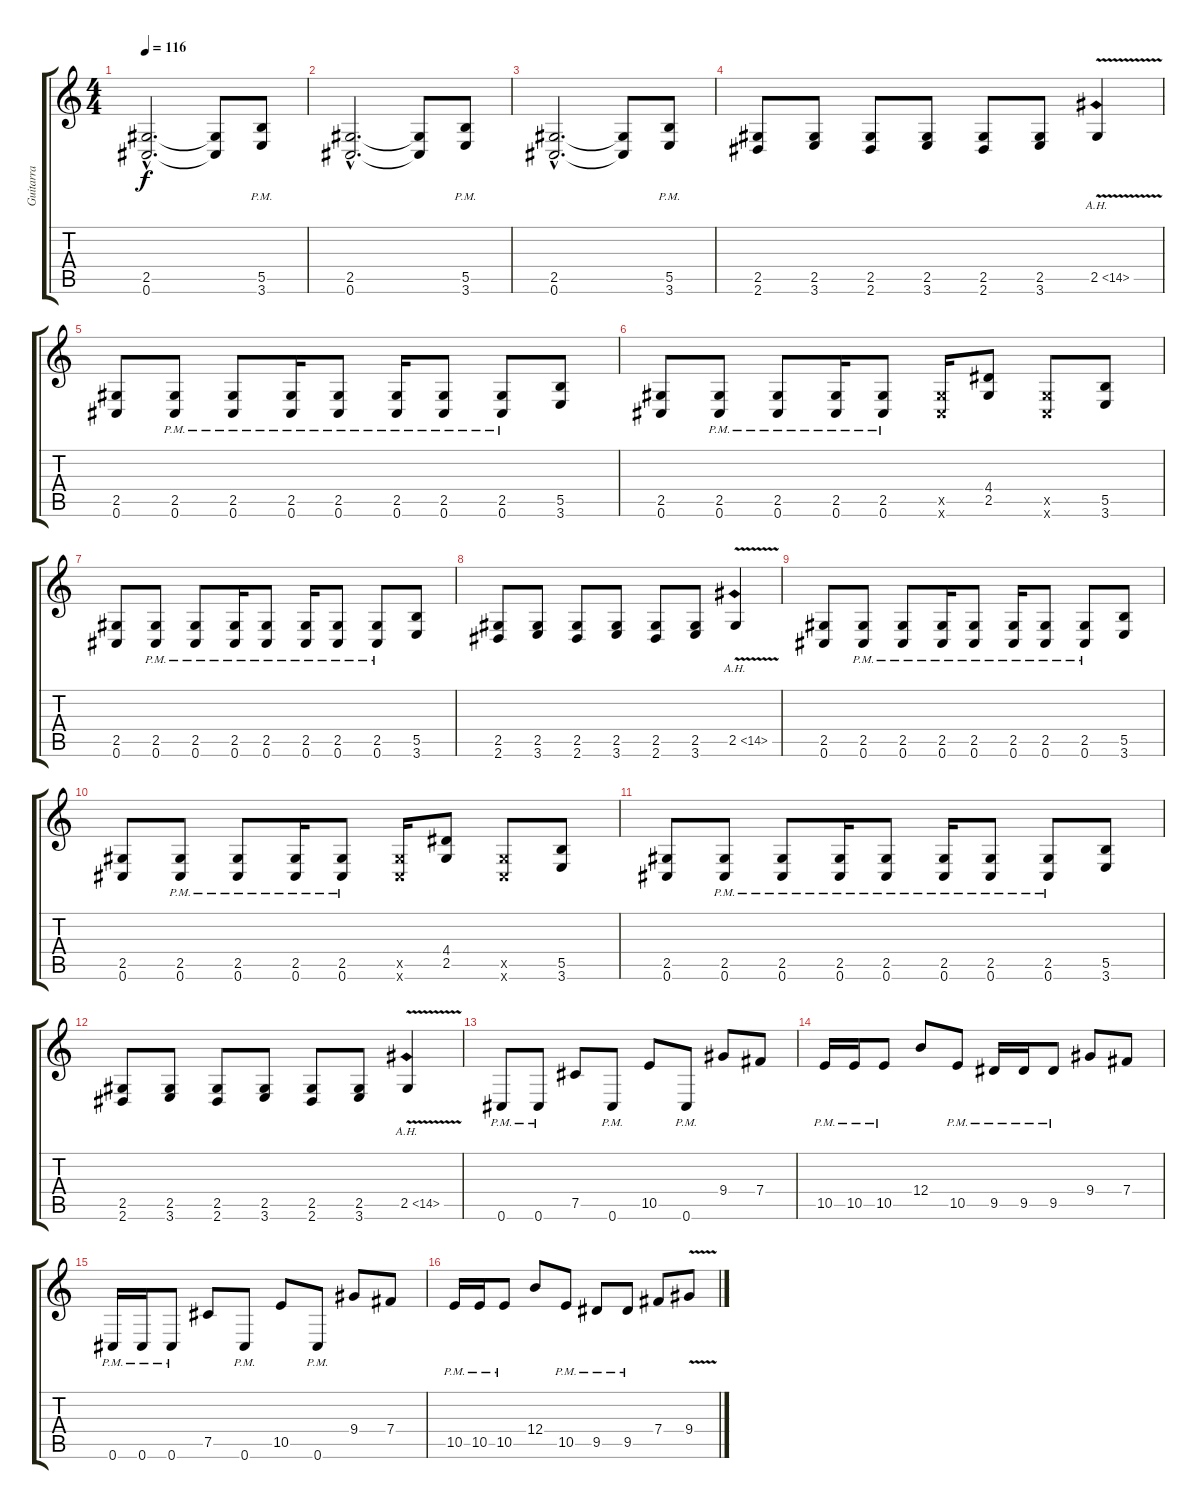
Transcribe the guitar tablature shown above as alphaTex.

\track ("Guitarra" "Guitarra") {instrument distortionguitar}
\staff {score tabs}
\tuning (Db4 Ab3 E3 B2 Gb2 Db2) {hide}
\ts (4 4)
\tempo 116
\clef g2
\ks c
(2.5{hac} 0.6{hac}).2{d dy f} (2.5{t} 0.6{t}).8 (5.5{pm} 3.6{pm}).8 |
(2.5{hac} 0.6{hac}).2{d} (2.5{t} 0.6{t}).8 (5.5{pm} 3.6{pm}).8 |
(2.5{hac} 0.6{hac}).2{d} (2.5{t} 0.6{t}).8 (5.5{pm} 3.6{pm}).8 |
(2.5 2.6).8 (2.5 3.6).8 (2.5 2.6).8 (2.5 3.6).8 (2.5 2.6).8 (2.5 3.6).8 2.5{ah 12 v}.4 |
(2.5 0.6).8 (2.5{pm} 0.6{pm}).8 (2.5{pm} 0.6{pm}).8 (2.5{pm} 0.6{pm}).16 (2.5{pm} 0.6{pm}).8 (2.5{pm} 0.6{pm}).16 (2.5{pm} 0.6{pm}).8 (2.5{pm} 0.6{pm}).8 (5.5 3.6).8 |
(2.5 0.6).8 (2.5{pm} 0.6{pm}).8 (2.5{pm} 0.6{pm}).8 (2.5{pm} 0.6{pm}).16 (2.5{pm} 0.6{pm}).8 (2.5{x} 0.6{x}).16 (4.4 2.5).8 (2.5{x} 0.6{x}).8 (5.5 3.6).8 |
(2.5 0.6).8 (2.5{pm} 0.6{pm}).8 (2.5{pm} 0.6{pm}).8 (2.5{pm} 0.6{pm}).16 (2.5{pm} 0.6{pm}).8 (2.5{pm} 0.6{pm}).16 (2.5{pm} 0.6{pm}).8 (2.5{pm} 0.6{pm}).8 (5.5 3.6).8 |
(2.5 2.6).8 (2.5 3.6).8 (2.5 2.6).8 (2.5 3.6).8 (2.5 2.6).8 (2.5 3.6).8 2.5{ah 12 v}.4 |
(2.5 0.6).8 (2.5{pm} 0.6{pm}).8 (2.5{pm} 0.6{pm}).8 (2.5{pm} 0.6{pm}).16 (2.5{pm} 0.6{pm}).8 (2.5{pm} 0.6{pm}).16 (2.5{pm} 0.6{pm}).8 (2.5{pm} 0.6{pm}).8 (5.5 3.6).8 |
(2.5 0.6).8 (2.5{pm} 0.6{pm}).8 (2.5{pm} 0.6{pm}).8 (2.5{pm} 0.6{pm}).16 (2.5{pm} 0.6{pm}).8 (2.5{x} 0.6{x}).16 (4.4 2.5).8 (2.5{x} 0.6{x}).8 (5.5 3.6).8 |
(2.5 0.6).8 (2.5{pm} 0.6{pm}).8 (2.5{pm} 0.6{pm}).8 (2.5{pm} 0.6{pm}).16 (2.5{pm} 0.6{pm}).8 (2.5{pm} 0.6{pm}).16 (2.5{pm} 0.6{pm}).8 (2.5{pm} 0.6{pm}).8 (5.5 3.6).8 |
(2.5 2.6).8 (2.5 3.6).8 (2.5 2.6).8 (2.5 3.6).8 (2.5 2.6).8 (2.5 3.6).8 2.5{ah 12 v}.4 |
0.6{pm}.8 0.6{pm}.8 7.5.8 0.6{pm}.8 10.5.8 0.6{pm}.8 9.4.8 7.4.8 |
10.5{pm}.16 10.5{pm}.16 10.5{pm}.8 12.4.8 10.5{pm}.8 9.5{pm}.16 9.5{pm}.16 9.5{pm}.8 9.4.8 7.4.8 |
0.6{pm}.16 0.6{pm}.16 0.6{pm}.8 7.5.8 0.6{pm}.8 10.5.8 0.6{pm}.8 9.4.8 7.4.8 |
10.5{pm}.16 10.5{pm}.16 10.5{pm}.8 12.4.8 10.5{pm}.8 9.5{pm}.8 9.5{pm}.8 7.4.8 9.4{v}.8
